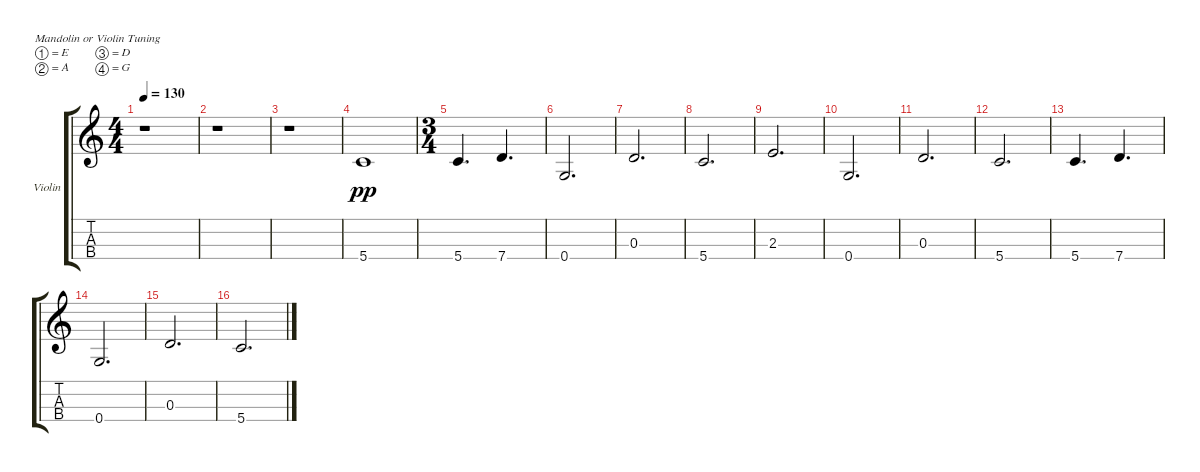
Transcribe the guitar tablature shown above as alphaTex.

\defaultSystemsLayout 4
\bracketExtendMode groupsimilarinstruments
\firstSystemTrackNameOrientation horizontal
\otherSystemsTrackNameOrientation horizontal
\chordDiagramsInScore
\track ("Violin" "Violin") {instrument violin}
\staff {score tabs}
\tuning (E5 A4 D4 G3)
\ts (4 4)
\tempo 130
\clef g2
\ks c
r.1{dy mf} |
r.1 |
r.1 |
\scale
0.25 5.4.1{dy pp} |
\ts (3 4)
\scale
0.38796 5.4.4{d} 7.4.4{d} |
\scale
0.204013 0.4.2{d} |
\scale
0.204013 0.3.2{d} |
\scale
0.204013 5.4.2{d} |
\scale
0.25 2.3.2{d} |
\scale
0.25 0.4.2{d} |
\scale
0.25 0.3.2{d} |
\scale
0.25 5.4.2{d} |
\scale
0.25 5.4.4{d} 7.4.4{d} |
\scale
0.25 0.4.2{d} |
\scale
0.25 0.3.2{d} |
\scale
0.25 5.4.2{d}
